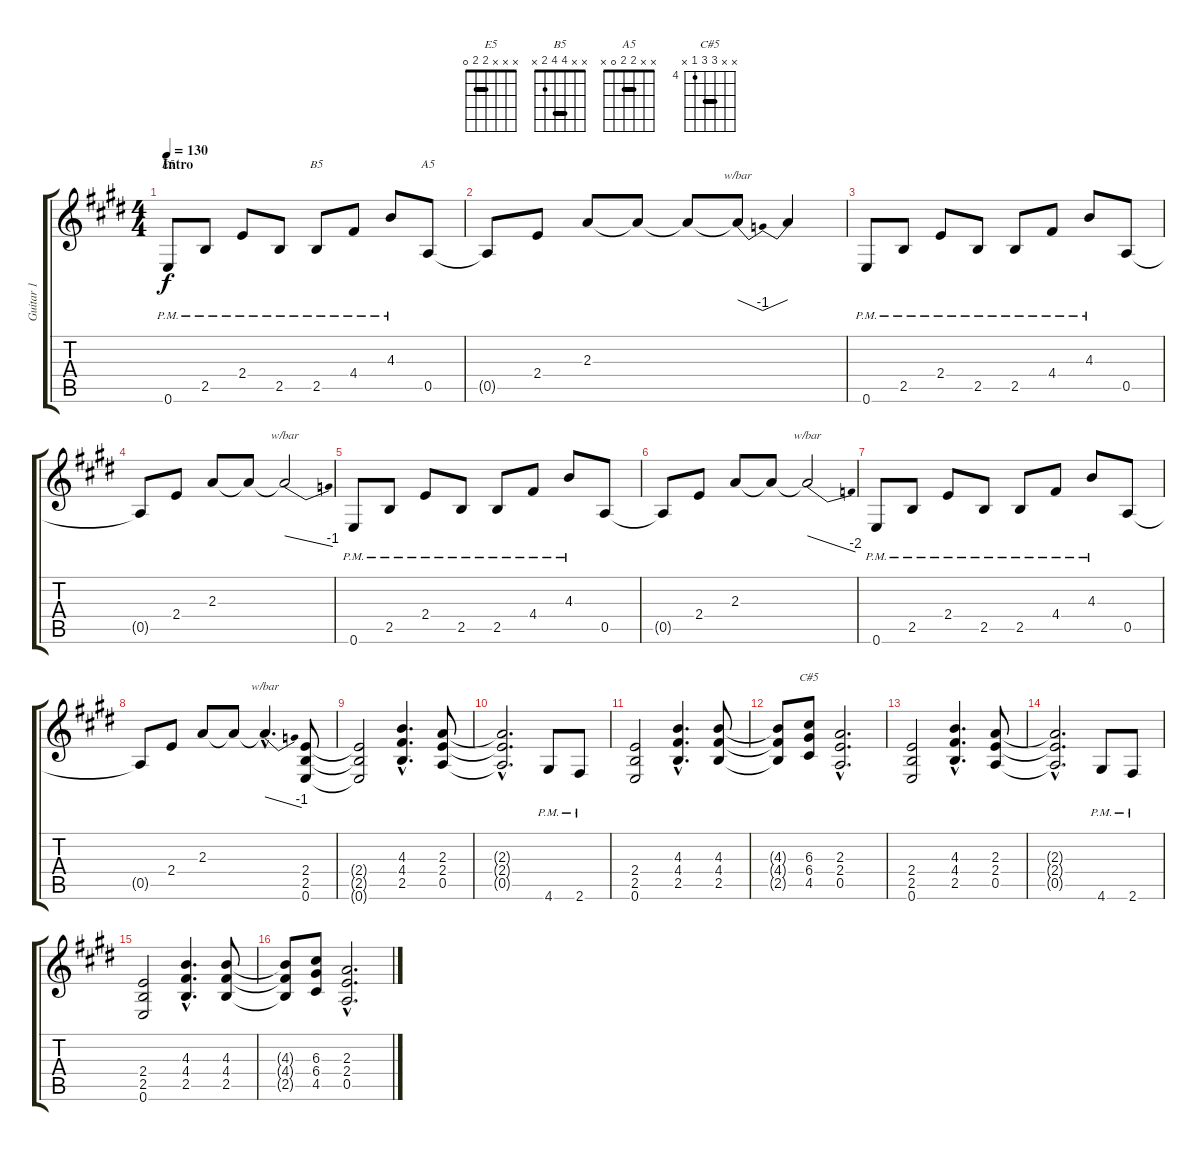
\track ("Guitar 1" "Guitar 1") {instrument distortionguitar}
\staff {score tabs}
\tuning (E4 B3 G3 D3 A2 E2) {hide}
\chord ("E5" x x x 2 2 0) {barre 2}
\chord ("B5" x x 4 4 2 x) {barre 4}
\chord ("A5" x x 2 2 0 x) {barre 2}
\chord ("C#5" x x 6 6 4 x) {firstfret 4 barre 6}
\ts (4 4)
\section ("" "Intro")
\tempo 130
\clef g2
\ks e
0.6{pm}.8{ch "E5" dy f instrument distortionguitar} 2.5{pm}.8 2.4{pm}.8 2.5{pm}.8 2.5{pm}.8{ch "B5"} 4.4{pm}.8 4.3{pm}.8 0.5.8{ch "A5"} |
0.5{t}.8 2.4.8 2.3.8 2.3{t}.8 2.3{t}.8 2.3{t}.8{tbe (dip default 0 0 30 -4 60 0)} 2.3{t}.4 |
0.6{pm}.8 2.5{pm}.8 2.4{pm}.8 2.5{pm}.8 2.5{pm}.8 4.4{pm}.8 4.3{pm}.8 0.5.8 |
0.5{t}.8 2.4.8 2.3.8 2.3{t}.8 2.3{t}.2{tbe (dive default 0 0 60 -4)} |
0.6{pm}.8 2.5{pm}.8 2.4{pm}.8 2.5{pm}.8 2.5{pm}.8 4.4{pm}.8 4.3{pm}.8 0.5.8 |
0.5{t}.8 2.4.8 2.3.8 2.3{t}.8 2.3{t}.2{tbe (dive default 0 0 60 -8)} |
0.6{pm}.8 2.5{pm}.8 2.4{pm}.8 2.5{pm}.8 2.5{pm}.8 4.4{pm}.8 4.3{pm}.8 0.5.8 |
0.5{t}.8 2.4.8 2.3.8 2.3{t}.8 2.3{hac t}.4{d tbe (dive default 0 0 60 -4)} (2.4 2.5 0.6).8 |
(2.4{t} 2.5{t} 0.6{t}).2 (4.3{hac} 4.4{hac} 2.5{hac}).4{d} (2.3 2.4 0.5).8 |
(2.3{hac t} 2.4{hac t} 0.5{hac t}).2{d} 4.6{pm}.8 2.6{pm}.8 |
(2.4 2.5 0.6).2 (4.3{hac} 4.4{hac} 2.5{hac}).4{d} (4.3 4.4 2.5).8 |
(4.3{t} 4.4{t} 2.5{t}).8 (6.3 6.4 4.5).8{ch "C#5"} (2.3{hac} 2.4{hac} 0.5{hac}).2{d} |
(2.4 2.5 0.6).2 (4.3{hac} 4.4{hac} 2.5{hac}).4{d} (2.3 2.4 0.5).8 |
(2.3{hac t} 2.4{hac t} 0.5{hac t}).2{d} 4.6{pm}.8 2.6{pm}.8 |
(2.4 2.5 0.6).2 (4.3{hac} 4.4{hac} 2.5{hac}).4{d} (4.3 4.4 2.5).8 |
(4.3{t} 4.4{t} 2.5{t}).8 (6.3 6.4 4.5).8 (2.3{hac} 2.4{hac} 0.5{hac}).2{d}
